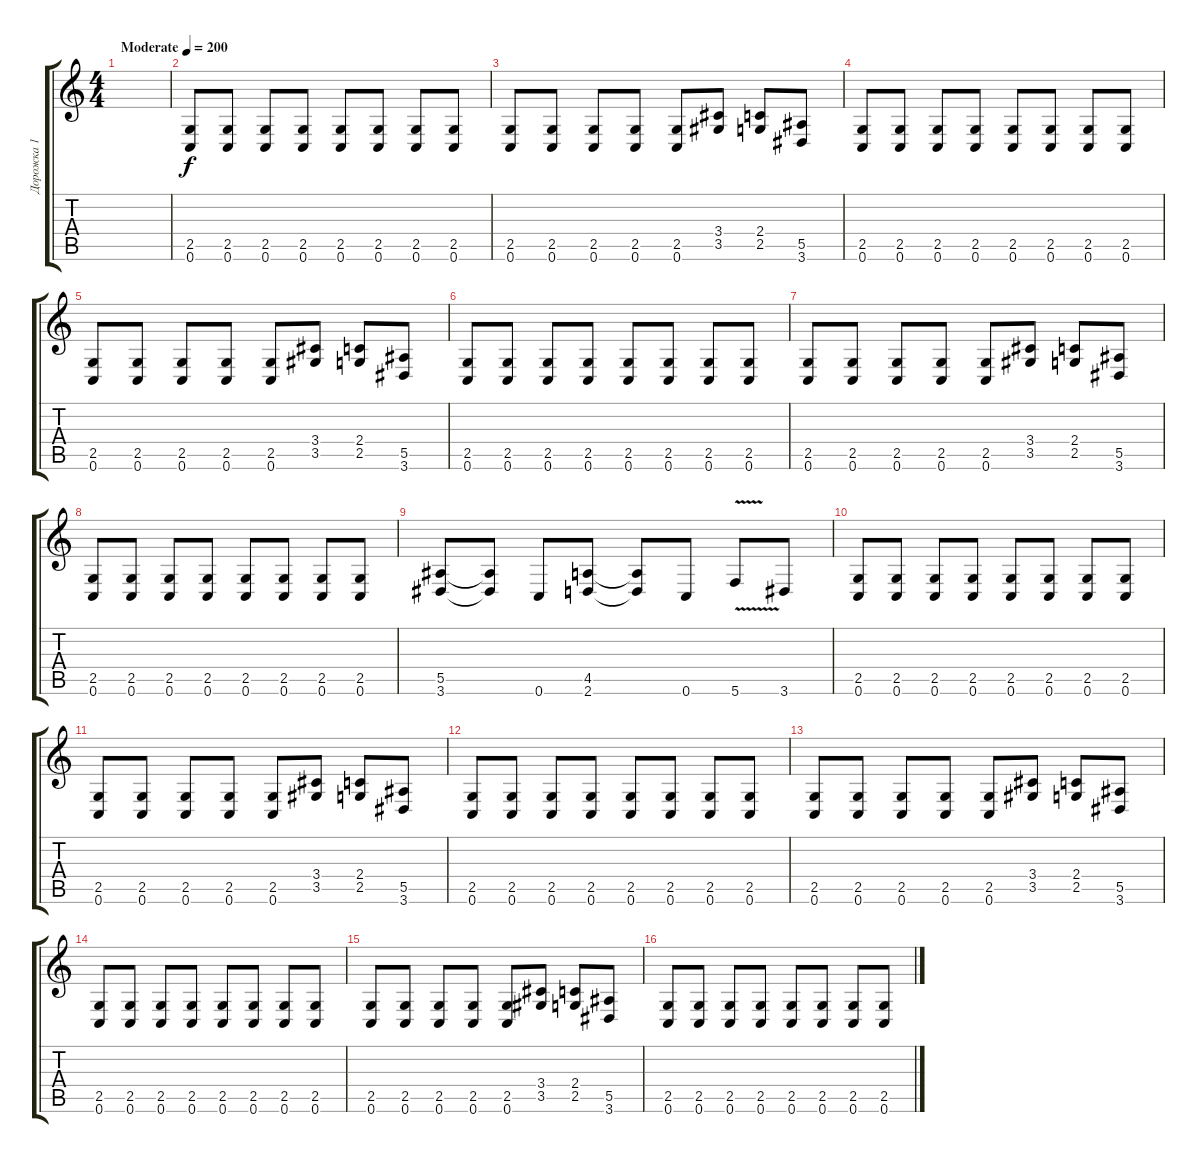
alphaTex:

\track ("Дорожка 1" "Дорожка 1") {instrument distortionguitar}
\staff {score tabs}
\tuning (C4 G3 Eb3 Bb2 F2 C2) {hide}
\ts (4 4)
\tempo (200 "Moderate")
\clef g2
\ks c
|
(2.5 0.6).8 (2.5 0.6).8 (2.5 0.6).8 (2.5 0.6).8 (2.5 0.6).8 (2.5 0.6).8 (2.5 0.6).8 (2.5 0.6).8 |
(2.5 0.6).8 (2.5 0.6).8 (2.5 0.6).8 (2.5 0.6).8 (2.5 0.6).8 (3.4 3.5).8 (2.4 2.5).8 (5.5 3.6).8 |
(2.5 0.6).8 (2.5 0.6).8 (2.5 0.6).8 (2.5 0.6).8 (2.5 0.6).8 (2.5 0.6).8 (2.5 0.6).8 (2.5 0.6).8 |
(2.5 0.6).8 (2.5 0.6).8 (2.5 0.6).8 (2.5 0.6).8 (2.5 0.6).8 (3.4 3.5).8 (2.4 2.5).8 (5.5 3.6).8 |
(2.5 0.6).8 (2.5 0.6).8 (2.5 0.6).8 (2.5 0.6).8 (2.5 0.6).8 (2.5 0.6).8 (2.5 0.6).8 (2.5 0.6).8 |
(2.5 0.6).8 (2.5 0.6).8 (2.5 0.6).8 (2.5 0.6).8 (2.5 0.6).8 (3.4 3.5).8 (2.4 2.5).8 (5.5 3.6).8 |
(2.5 0.6).8 (2.5 0.6).8 (2.5 0.6).8 (2.5 0.6).8 (2.5 0.6).8 (2.5 0.6).8 (2.5 0.6).8 (2.5 0.6).8 |
(5.5 3.6).8 (5.5{t} 3.6{t}).8 0.6.8 (4.5 2.6).8 (4.5{t} 2.6{t}).8 0.6.8 5.6{v}.8 3.6.8 |
(2.5 0.6).8 (2.5 0.6).8 (2.5 0.6).8 (2.5 0.6).8 (2.5 0.6).8 (2.5 0.6).8 (2.5 0.6).8 (2.5 0.6).8 |
(2.5 0.6).8 (2.5 0.6).8 (2.5 0.6).8 (2.5 0.6).8 (2.5 0.6).8 (3.4 3.5).8 (2.4 2.5).8 (5.5 3.6).8 |
(2.5 0.6).8 (2.5 0.6).8 (2.5 0.6).8 (2.5 0.6).8 (2.5 0.6).8 (2.5 0.6).8 (2.5 0.6).8 (2.5 0.6).8 |
(2.5 0.6).8 (2.5 0.6).8 (2.5 0.6).8 (2.5 0.6).8 (2.5 0.6).8 (3.4 3.5).8 (2.4 2.5).8 (5.5 3.6).8 |
(2.5 0.6).8 (2.5 0.6).8 (2.5 0.6).8 (2.5 0.6).8 (2.5 0.6).8 (2.5 0.6).8 (2.5 0.6).8 (2.5 0.6).8 |
(2.5 0.6).8 (2.5 0.6).8 (2.5 0.6).8 (2.5 0.6).8 (2.5 0.6).8 (3.4 3.5).8 (2.4 2.5).8 (5.5 3.6).8 |
(2.5 0.6).8 (2.5 0.6).8 (2.5 0.6).8 (2.5 0.6).8 (2.5 0.6).8 (2.5 0.6).8 (2.5 0.6).8 (2.5 0.6).8
